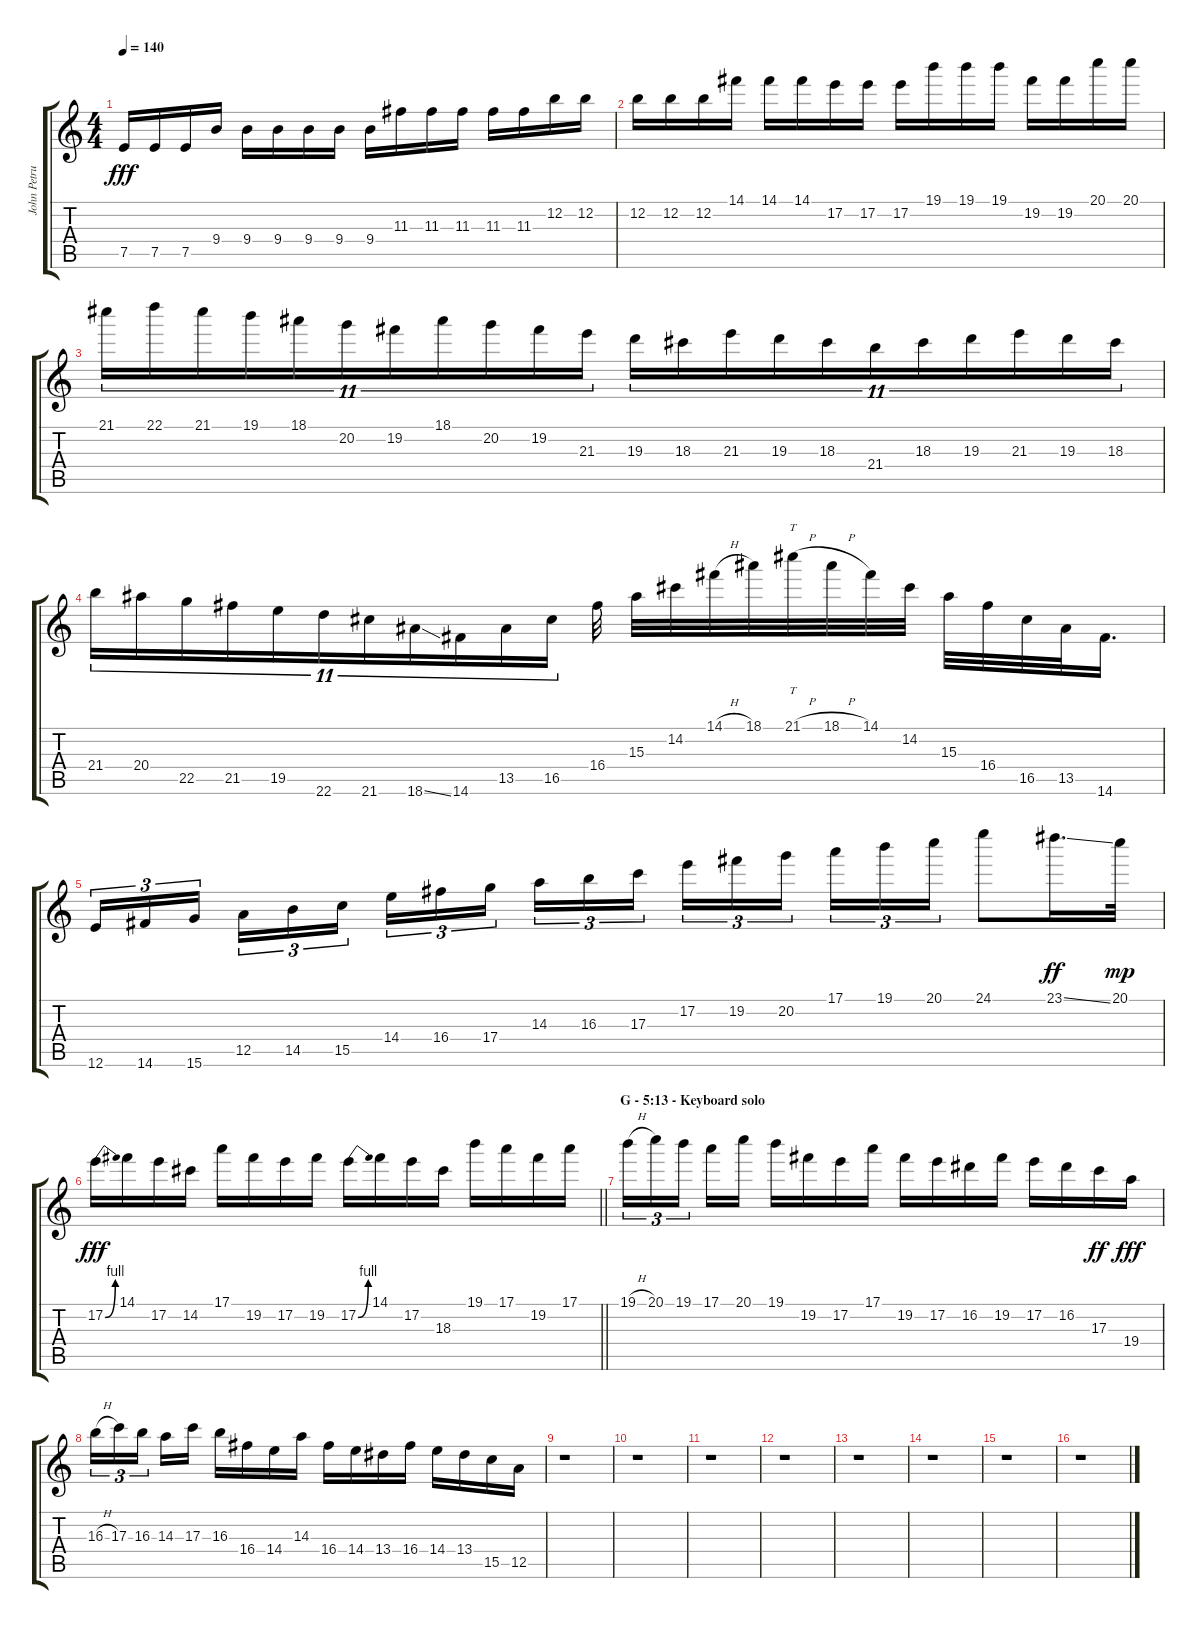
\track ("John Petrucci Solo" "John Petru") {instrument distortionguitar}
\staff {score tabs}
\tuning (E4 B3 G3 D3 A2 E2) {hide}
\ts (4 4)
\tempo 140
\clef g2
\ks c
7.5.16{dy fff} 7.5.16 7.5.16 9.4.16 9.4.16 9.4.16 9.4.16 9.4.16 9.4.16 11.3.16 11.3.16 11.3.16 11.3.16 11.3.16 12.2.16 12.2.16 |
12.2.16 12.2.16 12.2.16 14.1.16 14.1.16 14.1.16 17.2.16 17.2.16 17.2.16 19.1.16 19.1.16 19.1.16 19.2.16 19.2.16 20.1.16 20.1.16 |
21.1.16{tu (11 8)} 22.1.16{tu (11 8)} 21.1.16{tu (11 8)} 19.1.16{tu (11 8)} 18.1.16{tu (11 8)} 20.2.16{tu (11 8)} 19.2.16{tu (11 8)} 18.1.16{tu (11 8)} 20.2.16{tu (11 8)} 19.2.16{tu (11 8)} 21.3.16{tu (11 8)} 19.3.16{tu (11 8)} 18.3.16{tu (11 8)} 21.3.16{tu (11 8)} 19.3.16{tu (11 8)} 18.3.16{tu (11 8)} 21.4.16{tu (11 8)} 18.3.16{tu (11 8)} 19.3.16{tu (11 8)} 21.3.16{tu (11 8)} 19.3.16{tu (11 8)} 18.3.16{tu (11 8)} |
21.4.16{tu (11 8)} 20.4.16{tu (11 8)} 22.5.16{tu (11 8)} 21.5.16{tu (11 8)} 19.5.16{tu (11 8)} 22.6.16{tu (11 8)} 21.6.16{tu (11 8)} 18.6{ss}.16{tu (11 8)} 14.6.16{tu (11 8)} 13.5.16{tu (11 8)} 16.5.16{tu (11 8)} 16.4.32 15.3.32 14.2.32 14.1{h}.32 18.1.32 21.1{h}.32{tt} 18.1{h}.32 14.1.32 14.2.32 15.3.32 16.4.32 16.5.32 13.5.32 14.6.16{d} |
12.6.16{tu (3 2)} 14.6.16{tu (3 2)} 15.6.16{tu (3 2) beam splitsecondary} 12.5.16{tu (3 2)} 14.5.16{tu (3 2)} 15.5.16{tu (3 2)} 14.4.16{tu (3 2)} 16.4.16{tu (3 2)} 17.4.16{tu (3 2) beam splitsecondary} 14.3.16{tu (3 2)} 16.3.16{tu (3 2)} 17.3.16{tu (3 2)} 17.2.16{tu (3 2)} 19.2.16{tu (3 2)} 20.2.16{tu (3 2) beam splitsecondary} 17.1.16{tu (3 2)} 19.1.16{tu (3 2)} 20.1.16{tu (3 2)} 24.1.8 23.1{ss}.16{d dy ff} 20.1.32{dy mp} |
\barLineRight lightlight
17.2{be (bend 0 0 60 4)}.16{dy fff} 14.1.16 17.2.16 14.2.16 17.1.16 19.2.16 17.2.16 19.2.16 17.2{be (bend 0 0 60 4)}.16 14.1.16 17.2.16 18.3.16 19.1.16 17.1.16 19.2.16 17.1.16 |
\section ("" "G - 5:13 - Keyboard solo")
19.1{h}.16{tu (3 2) volume 8} 20.1.16{tu (3 2)} 19.1.16{tu (3 2) beam splitsecondary} 17.1.16 20.1.16 19.1.16 19.2.16 17.2.16 17.1.16 19.2.16 17.2.16 16.2.16 19.2.16 17.2.16 16.2.16 17.3.16{dy ff} 19.4.16{dy fff} |
16.3{h}.16{tu (3 2)} 17.3.16{tu (3 2)} 16.3.16{tu (3 2) beam splitsecondary} 14.3.16 17.3.16 16.3.16 16.4.16 14.4.16 14.3.16 16.4.16 14.4.16 13.4.16 16.4.16 14.4.16 13.4.16 15.5.16 12.5.16 |
r.1 |
r.1 |
r.1 |
r.1 |
r.1 |
r.1 |
r.1 |
r.1
